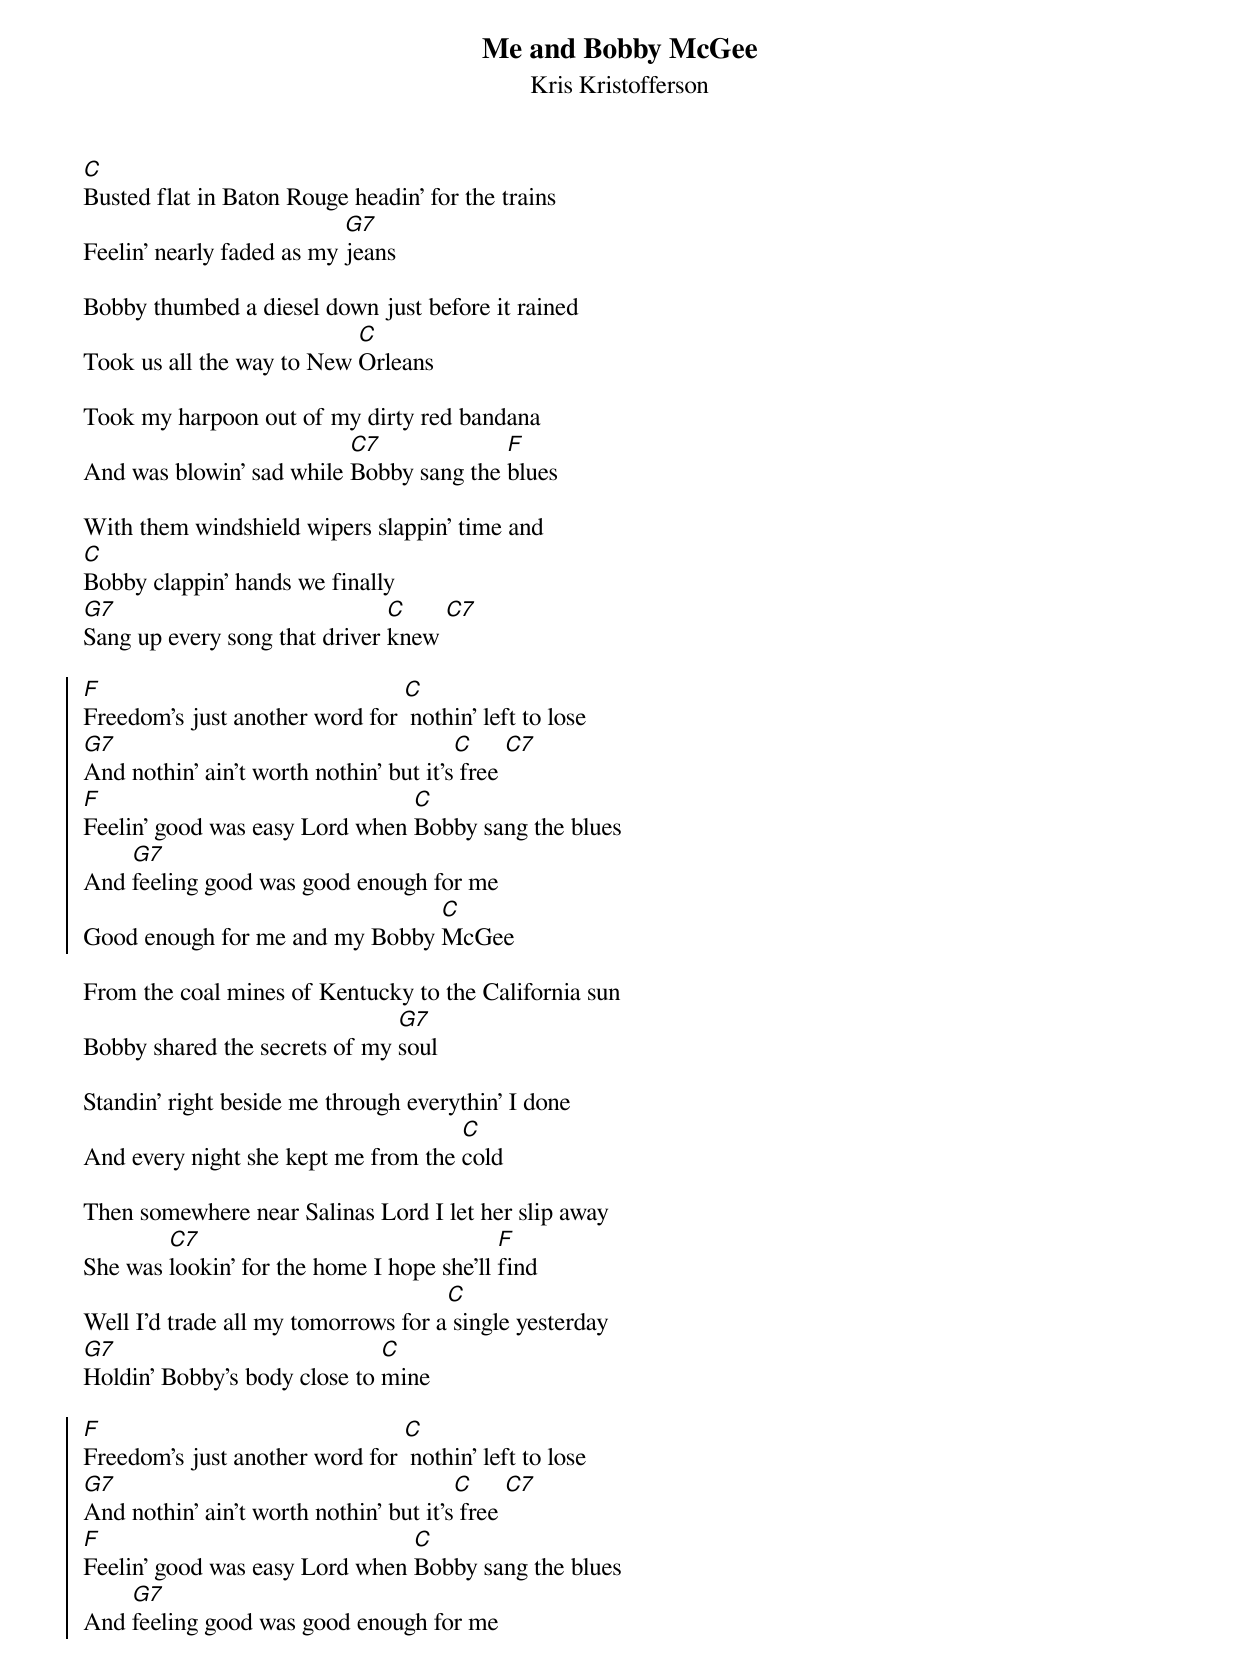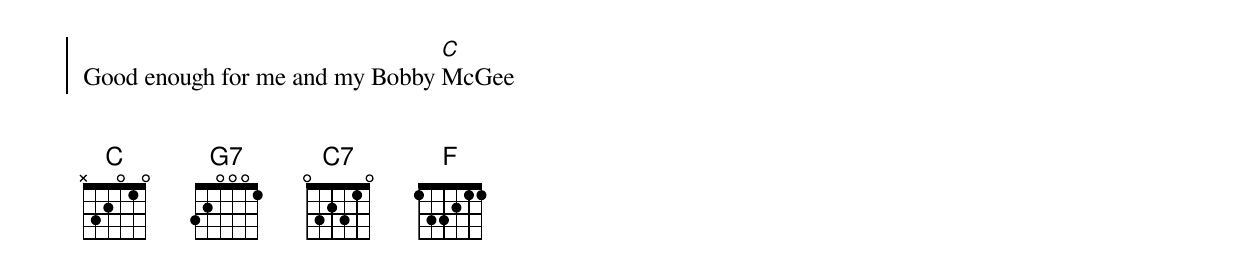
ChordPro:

{title: Me and Bobby McGee}
{subtitle: Kris Kristofferson}

[C]Busted flat in Baton Rouge headin' for the trains
Feelin' nearly faded as my [G7]jeans

Bobby thumbed a diesel down just before it rained
Took us all the way to New [C]Orleans

Took my harpoon out of my dirty red bandana
And was blowin' sad while [C7]Bobby sang the [F]blues

With them windshield wipers slappin' time and
[C]Bobby clappin' hands we finally
[G7]Sang up every song that driver [C]knew [C7]

{soc}
[F]Freedom’s just another word for [C] nothin’ left to lose
[G7]And nothin’ ain’t worth nothin’ but it’s[C] free [C7]
[F]Feelin’ good was easy Lord when [C]Bobby sang the blues
And [G7]feeling good was good enough for me
Good enough for me and my Bobby [C]McGee
{eoc}

From the coal mines of Kentucky to the California sun
Bobby shared the secrets of my [G7]soul

Standin' right beside me through everythin' I done
And every night she kept me from the [C]cold

Then somewhere near Salinas Lord I let her slip away
She was [C7]lookin' for the home I hope she'll [F]find
Well I'd trade all my tomorrows for a[C] single yesterday
[G7]Holdin' Bobby's body close to [C]mine

{soc}
[F]Freedom’s just another word for [C] nothin’ left to lose
[G7]And nothin’ ain’t worth nothin’ but it’s[C] free [C7]
[F]Feelin’ good was easy Lord when [C]Bobby sang the blues
And [G7]feeling good was good enough for me
Good enough for me and my Bobby [C]McGee
{eoc}


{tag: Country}
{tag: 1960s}
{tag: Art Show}
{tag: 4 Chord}
